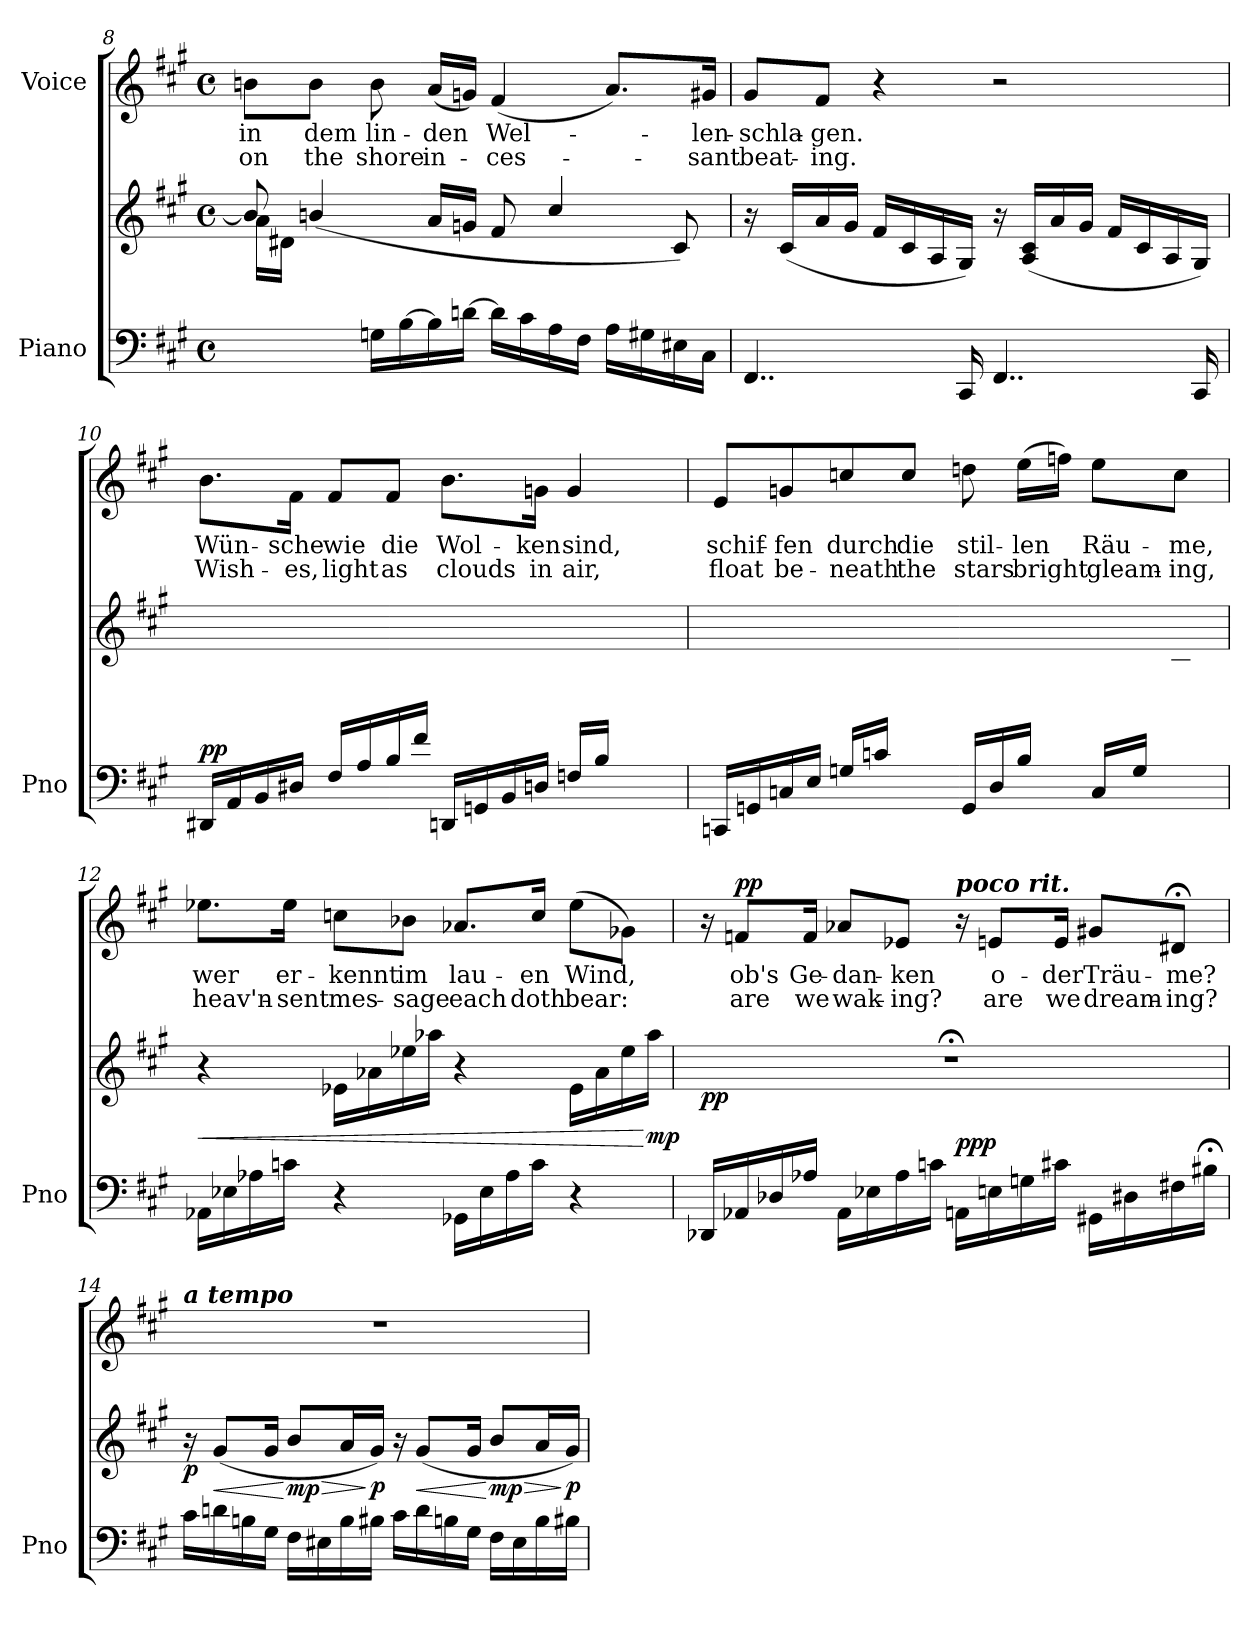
**kern	**kern	**dynam	**kern	**text	**text	**dynam
*part2	*part2	*part2	*part1	*part1	*part1	*part1
*staff3	*staff2	*staff2/3	*staff1	*staff1	*staff1	*staff1
*I"Piano	*	*	*I"Voice	*	*	*
*I'Pno	*	*	*	*	*	*
!!LO:PB:g=z
*clefF4	*clefG2	*	*clefG2	*	*	*
*k[f#c#g#]	*k[f#c#g#]	*	*k[f#c#g#]	*	*	*
*M4/4	*M4/4	*	*M4/4	*	*	*
*met(c)	*met(c)	*	*met(c)	*	*	*
=8	=8	=8	=8	=8	=8	=8
*	*^	*	*	*	*	*
!	!	!	!	!	!LO:LY:b	!LO:LY:b	!
16a\LLyy	8b#/]	16a\LL	.	8bn\L	in	on	.
16d#X\yy	.	16d#X\JJ	.	.	.	.	.
!	!	!	!	!	!LO:LY:b	!LO:LY:b	!
16A\	(>4bn/	16rgyy	.	8b\J	dem	the	.
16F#\JJ	.	16rgyy	.	.	.	.	.
!	!	!	!	!	!LO:LY:b	!LO:LY:b	!
16Gn\LL	.	4rgyy	.	8b\	lin-	shore	.
[16B\	.	.	.	.	.	.	.
!	!	!	!	!	!LO:LY:b	!LO:LY:b	!
16B\]	16a/LL	.	.	(<16a/LL	-den	in-	.
[16dn\JJ	16gn/JJ	.	.	16gn/JJ)	.	.	.
!	!	!	!	!	!LO:LY:b	!LO:LY:b	!
16d\LL]	8f#/	2rgyy	.	(<4f#/	Wel-	-ces-	.
16c#\	.	.	.	.	.	.	.
16A\	4cc#/	.	.	.	.	.	.
16F#\JJ	.	.	.	.	.	.	.
16A\LL	.	.	.	8.a/L)	.	.	.
16G#X\	.	.	.	.	.	.	.
16E#X\	8c#/)	.	.	.	.	.	.
!	!	!	!	!	!LO:LY:b	!LO:LY:b	!
16C#\JJ	.	.	.	16g#X/Jk	-len-	-sant	.
*	*v	*v	*	*	*	*	*
!!LO:LB:g=z
=9	=9	=9	=9	=9	=9	=9
!	!	!	!	!LO:LY:b	!LO:LY:b	!
4..FF#/	16r	.	8g#/L	-schla-	beat-	.
.	(<16c#/LL	.	.	.	.	.
!	!	!	!	!LO:LY:b	!LO:LY:b	!
.	16a/	.	8f#/J	-gen.	-ing.	.
.	16g#/JJ	.	.	.	.	.
.	16f#/LL	.	4r	.	.	.
.	16c#/	.	.	.	.	.
.	16A/	.	.	.	.	.
16CC#/	16G#/JJ)	.	.	.	.	.
4..FF#/	16r	.	2r	.	.	.
.	(<16A/ 16c#/LL	.	.	.	.	.
.	16a/	.	.	.	.	.
.	16g#/JJ	.	.	.	.	.
.	16f#/LL	.	.	.	.	.
.	16c#/	.	.	.	.	.
.	16A/	.	.	.	.	.
16CC#/	16G#/JJ)	.	.	.	.	.
=10	=10	=10	=10	=10	=10	=10
!	!	!LO:DY:a=2	!	!LO:LY:b	!LO:LY:b	!
16DD#X/LL	2ryy	pp	8.b\L	Wün-	Wish-	.
16AA/	.	.	.	.	.	.
16BB/	.	.	.	.	.	.
!	!	!	!	!LO:LY:b	!LO:LY:b	!
16D#X/JJ	.	.	16f#\Jk	-sche	-es,	.
!	!	!	!	!LO:LY:b	!LO:LY:b	!
16F#/LL	.	.	8f#/L	wie	light	.
16A/	.	.	.	.	.	.
!	!	!	!	!LO:LY:b	!LO:LY:b	!
16B/	.	.	8f#/J	die	as	.
16f#/JJ	.	.	.	.	.	.
!	!	!	!	!LO:LY:b	!LO:LY:b	!
16DDn/LL	4ryy	.	8.b\L	Wol-	clouds	.
16GGn/	.	.	.	.	.	.
16BB/	.	.	.	.	.	.
!	!	!	!	!LO:LY:b	!LO:LY:b	!
16Dn/JJ	.	.	16gn\Jk	-ken	in	.
!	!	!	!	!LO:LY:b	!LO:LY:b	!
16Fn/LL	16Fn/LLyy	.	4g/	sind,	air,	.
16B/JJ	16B/yy	.	.	.	.	.
16ryy	16dn/	.	.	.	.	.
16ryy	16gn/JJ	.	.	.	.	.
!!LO:LB:g=z
=11	=11	=11	=11	=11	=11	=11
!	!	!	!	!LO:LY:b	!LO:LY:b	!
16CCn/LL	4ryy	.	8e/L	schif-	float	.
16GGn/	.	.	.	.	.	.
!	!	!	!	!LO:LY:b	!LO:LY:b	!
16Cn/	.	.	8gn/	-fen	be-	.
16E/JJ	.	.	.	.	.	.
!	!	!	!	!LO:LY:b	!LO:LY:b	!
16Gn/LL	16Gn/LLyy	.	8ccn/	durch	-neath	.
16cn/JJ	16cn/yy	.	.	.	.	.
!	!	!	!	!LO:LY:b	!LO:LY:b	!
16ryy	16e/	.	8cc/J	die	the	.
16ryy	16gn/JJ	.	.	.	.	.
!	!	!	!	!LO:LY:b	!LO:LY:b	!
16GG/LL	16GGn/LLyy	.	8ddn\	stil-	stars	.
16D/	16D/yy	.	.	.	.	.
!	!	!	!	!LO:LY:b	!LO:LY:b	!
16B/JJ	16B/yy	.	(>16ee\LL	-len	bright	.
16ryy	16g/JJ	.	16ffn\JJ)	.	.	.
!	!	!	!	!LO:LY:b	!LO:LY:b	!
16C/LL	16Cn/LLyy	.	8ee\L	Räu-	gleam-	.
16G/JJ	16G/yy	.	.	.	.	.
!	!	!	!	!LO:LY:b	!LO:LY:b	!
16ryy	16c/	.	8cc\J	-me,	-ing,	.
16ryy	16g/JJ	.	.	.	.	.
!!LO:PB:g=z
=12	=12	=12	=12	=12	=12	=12
!	!	!LO:HP:b	!	!LO:LY:b	!LO:LY:b	!
16AA-X\LL	4r	<	8.ee-X\L	wer	heav'n-	.
16E-X\	.	.	.	.	.	.
16A-X\	.	.	.	.	.	.
!	!	!	!	!LO:LY:b	!LO:LY:b	!
16cn\JJ	.	.	16ee-\Jk	er-	-sent	.
!	!	!	!	!LO:LY:b	!LO:LY:b	!
4r	16e-X\LL	.	8ccn\L	-kennt	mes-	.
.	16a-X\	.	.	.	.	.
!	!	!	!	!LO:LY:b	!LO:LY:b	!
.	16ee-X\	.	8b-X\J	im	-sage	.
.	16aa-X\JJ	.	.	.	.	.
!	!	!	!	!LO:LY:b	!LO:LY:b	!
16GG-X\LL	4r	.	8.a-X/L	lau-	each	.
16E-\	.	.	.	.	.	.
16A-\	.	.	.	.	.	.
!	!	!	!	!LO:LY:b	!LO:LY:b	!
16c\JJ	.	.	16cc/Jk	-en	doth	.
!	!	!	!	!LO:LY:b	!LO:LY:b	!
4r	16e-\LL	.	(>8ee-\L	Wind,	bear:	.
.	16a-\	.	.	.	.	.
.	16ee-\	.	8g-X\J)	.	.	.
!	!	!LO:DY:n=1:b	!	!	!	!
.	16aa-\JJ	[ mp	.	.	.	.
=13	=13	=13	=13	=13	=13	=13
!	!	!LO:DY:b	!	!	!	!
16DD-X/LL	1r;<	pp	16r	.	.	.
!	!	!	!	!LO:LY:b	!LO:LY:b	!LO:DY:a
16AA-X/	.	.	8fn/L	ob's	are	pp
16D-X/	.	.	.	.	.	.
!	!	!	!	!LO:LY:b	!LO:LY:b	!
16A-X/JJ	.	.	16f/Jk	Ge-	we	.
!	!	!	!	!LO:LY:b	!LO:LY:b	!
16AA-\LL	.	.	8a-X/L	-dan-	wak-	.
16E-X\	.	.	.	.	.	.
!	!	!	!	!LO:LY:b	!LO:LY:b	!
16A-\	.	.	8e-X/J	-ken	-ing?	.
16cn\JJ	.	.	.	.	.	.
!	!	!	!LO:TX:a:Bi:t=poco rit.	!	!	!
!	!	!LO:DY:a=2	!	!	!	!
16AAn\LL	.	ppp	16r	.	.	.
!	!	!	!	!LO:LY:b	!LO:LY:b	!
16En\	.	.	8en/L	o-	are	.
16Gn\	.	.	.	.	.	.
*	*	*	*MM62	*	*	*
!	!	!	!	!LO:LY:b	!LO:LY:b	!
16c#X\JJ	.	.	16e/Jk	-der	we	.
!	!	!	!	!LO:LY:b	!LO:LY:b	!
16GG#X\LL	.	.	8g#X/L	Träu-	dream-	.
16D#X\	.	.	.	.	.	.
!	!	!	!	!LO:LY:b	!LO:LY:b	!
16F#X\	.	.	8d#X;</J	-me?	-ing?	.
16B#X;<\JJ	.	.	.	.	.	.
!!LO:LB:g=z
=14	=14	=14	=14	=14	=14	=14
!	!	!	!LO:TX:a:Bi:t=a tempo	!	!	!
!	!	!LO:DY:b	!	!	!	!
16c#\LL	16r	p	1r	.	.	.
!	!	!LO:HP:b	!	!	!	!
16dn\	(<8g#/L	<	.	.	.	.
16Bn\	.	.	.	.	.	.
16G#\JJ	16g#/Jk	.	.	.	.	.
!	!	!LO:HP:n=1:b	!	!	!	!
!	!	!LO:DY:n=1:b	!	!	!	!
16F#\LL	8b/L	[ > mp	.	.	.	.
16E#X\	.	.	.	.	.	.
16B\	16a/L	.	.	.	.	.
!	!	!LO:DY:n=2:b	!	!	!	!
16B#X\JJ	16g#/JJ)	] p	.	.	.	.
16c#\LL	16r	.	.	.	.	.
!	!	!LO:HP:b	!	!	!	!
16d\	(<8g#/L	<	.	.	.	.
16Bn\	.	.	.	.	.	.
16G#\JJ	16g#/Jk	.	.	.	.	.
!	!	!LO:HP:n=1:b	!	!	!	!
!	!	!LO:DY:n=3:b	!	!	!	!
16F#\LL	8b/L	[ > mp	.	.	.	.
16E#\	.	.	.	.	.	.
16B\	16a/L	.	.	.	.	.
!	!	!LO:DY:n=4:b	!	!	!	!
16B#X\JJ	16g#/JJ)	] p	.	.	.	.
=	=	=	=	=	=	=
*-	*-	*-	*-	*-	*-	*-
